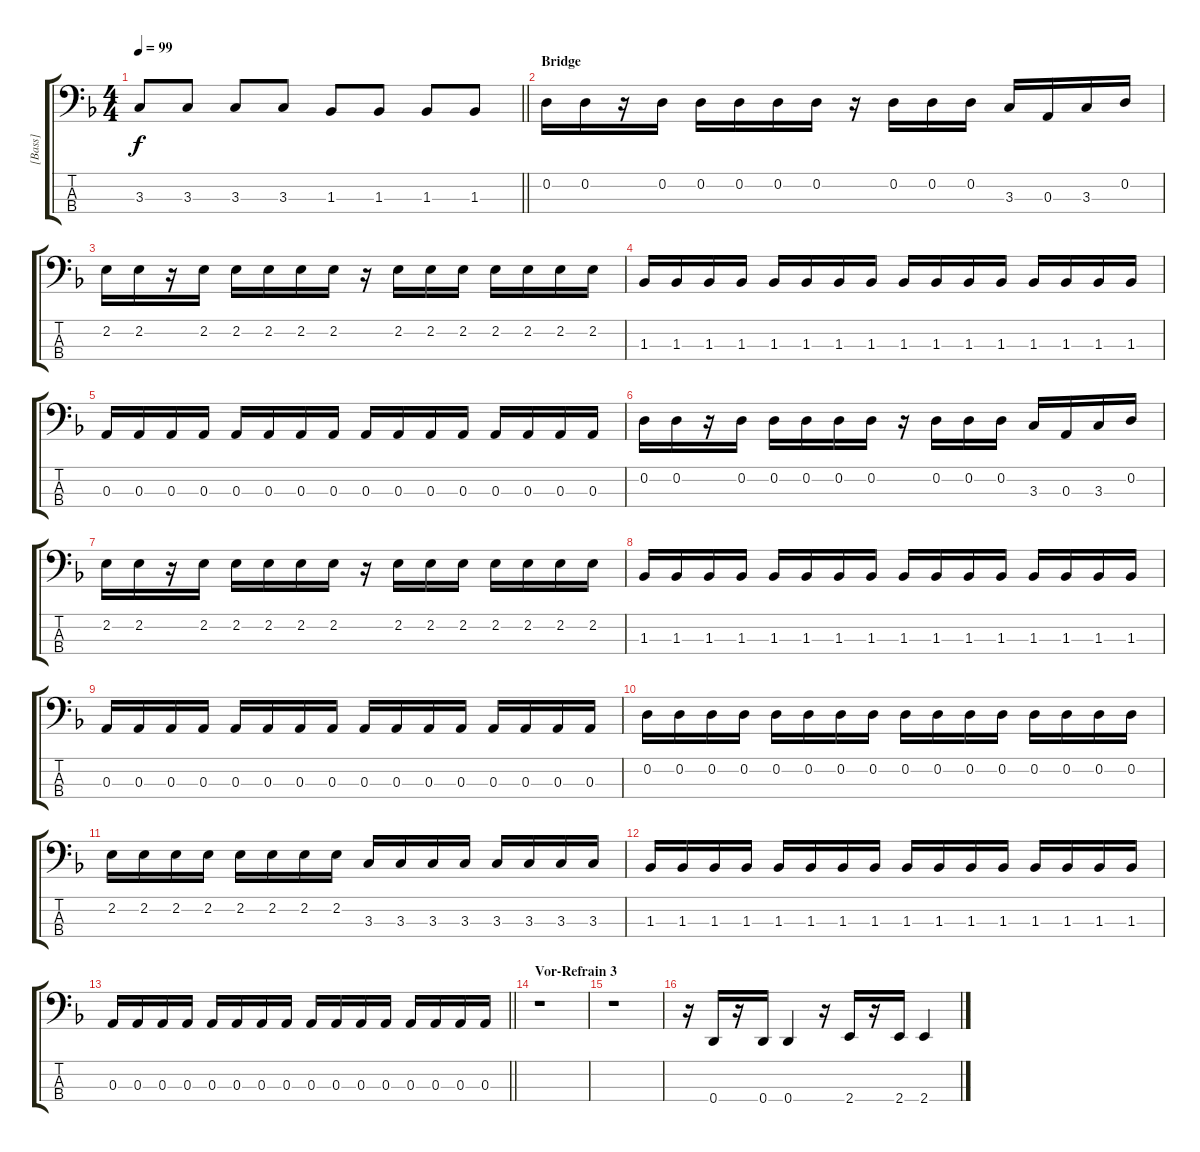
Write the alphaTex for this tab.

\track ("[Bass]" "[Bass]") {instrument electricbassfinger}
\staff {score tabs}
\tuning (G2 D2 A1 D1) {hide}
\ts (4 4)
\tempo 99
\clef f4
\barLineRight lightlight
\ks dminor
3.3.8{dy f} 3.3.8 3.3.8 3.3.8 1.3.8 1.3.8 1.3.8 1.3.8 |
\section ("" "Bridge")
0.2.16 0.2.16 r.16 0.2.16 0.2.16 0.2.16 0.2.16 0.2.16 r.16 0.2.16 0.2.16 0.2.16 3.3.16 0.3.16 3.3.16 0.2.16 |
2.2.16 2.2.16 r.16 2.2.16 2.2.16 2.2.16 2.2.16 2.2.16 r.16 2.2.16 2.2.16 2.2.16 2.2.16 2.2.16 2.2.16 2.2.16 |
1.3.16 1.3.16 1.3.16 1.3.16 1.3.16 1.3.16 1.3.16 1.3.16 1.3.16 1.3.16 1.3.16 1.3.16 1.3.16 1.3.16 1.3.16 1.3.16 |
0.3.16 0.3.16 0.3.16 0.3.16 0.3.16 0.3.16 0.3.16 0.3.16 0.3.16 0.3.16 0.3.16 0.3.16 0.3.16 0.3.16 0.3.16 0.3.16 |
0.2.16 0.2.16 r.16 0.2.16 0.2.16 0.2.16 0.2.16 0.2.16 r.16 0.2.16 0.2.16 0.2.16 3.3.16 0.3.16 3.3.16 0.2.16 |
2.2.16 2.2.16 r.16 2.2.16 2.2.16 2.2.16 2.2.16 2.2.16 r.16 2.2.16 2.2.16 2.2.16 2.2.16 2.2.16 2.2.16 2.2.16 |
1.3.16 1.3.16 1.3.16 1.3.16 1.3.16 1.3.16 1.3.16 1.3.16 1.3.16 1.3.16 1.3.16 1.3.16 1.3.16 1.3.16 1.3.16 1.3.16 |
0.3.16 0.3.16 0.3.16 0.3.16 0.3.16 0.3.16 0.3.16 0.3.16 0.3.16 0.3.16 0.3.16 0.3.16 0.3.16 0.3.16 0.3.16 0.3.16 |
0.2.16 0.2.16 0.2.16 0.2.16 0.2.16 0.2.16 0.2.16 0.2.16 0.2.16 0.2.16 0.2.16 0.2.16 0.2.16 0.2.16 0.2.16 0.2.16 |
2.2.16 2.2.16 2.2.16 2.2.16 2.2.16 2.2.16 2.2.16 2.2.16 3.3.16 3.3.16 3.3.16 3.3.16 3.3.16 3.3.16 3.3.16 3.3.16 |
1.3.16 1.3.16 1.3.16 1.3.16 1.3.16 1.3.16 1.3.16 1.3.16 1.3.16 1.3.16 1.3.16 1.3.16 1.3.16 1.3.16 1.3.16 1.3.16 |
\barLineRight lightlight
0.3.16 0.3.16 0.3.16 0.3.16 0.3.16 0.3.16 0.3.16 0.3.16 0.3.16 0.3.16 0.3.16 0.3.16 0.3.16 0.3.16 0.3.16 0.3.16 |
\section ("" "Vor-Refrain 3")
r.1 |
r.1 |
r.16 0.4.16 r.16 0.4.16 0.4.4 r.16 2.4.16 r.16 2.4.16 2.4.4
